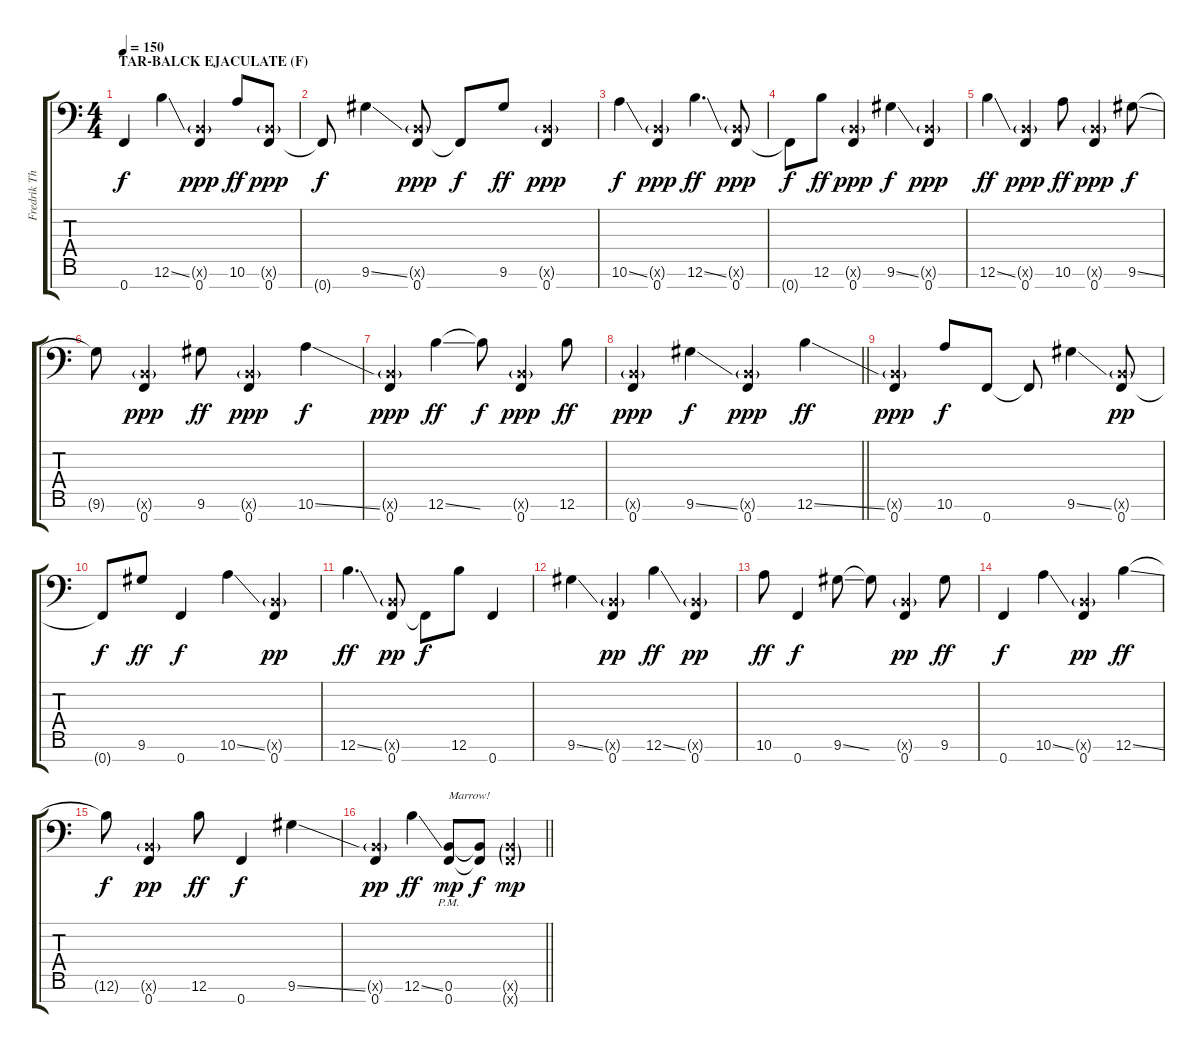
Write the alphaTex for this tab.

\track ("Fredrik Thordendal (8 string Guitar in F" "Fredrik Th") {instrument distortionguitar}
\staff {score tabs}
\tuning (Bb3 Gb3 Db3 Ab2 Eb2 B1 F1) {hide}
\ts (4 4)
\section ("" "TAR-BALCK EJACULATE (F)")
\tempo 150
\clef f4
\ks c
0.7.4{dy f volume 12 balance 4 instrument distortionguitar} 12.6{ss}.4 (0.6{g x} 0.7).4{dy ppp} 10.6.8{dy ff} (0.6{g x} 0.7).8{dy ppp} |
0.7{t}.8{dy f} 9.6{ss}.4 (0.6{g x} 0.7).8{dy ppp} 0.7{t}.8{dy f} 9.6.8{dy ff} (0.6{g x} 0.7).4{dy ppp} |
10.6{ss}.4{dy f} (0.6{g x} 0.7).4{dy ppp} 12.6{ss}.4{d dy ff} (0.6{g x} 0.7).8{dy ppp} |
0.7{t}.8{dy f} 12.6.8{dy ff} (0.6{g x} 0.7).4{dy ppp} 9.6{ss}.4{dy f} (0.6{g x} 0.7).4{dy ppp} |
12.6{ss}.4{dy ff} (0.6{g x} 0.7).4{dy ppp} 10.6.8{dy ff} (0.6{g x} 0.7).4{dy ppp} 9.6{ss}.8{dy f} |
9.6{t}.8 (0.6{g x} 0.7).4{dy ppp} 9.6.8{dy ff} (0.6{g x} 0.7).4{dy ppp} 10.6{ss}.4{dy f} |
(0.6{g x} 0.7).4{dy ppp} 12.6{ss}.4{dy ff} 12.6{t}.8{dy f} (0.6{g x} 0.7).4{dy ppp} 12.6.8{dy ff} |
\barLineRight lightlight
(0.6{g x} 0.7).4{dy ppp} 9.6{ss}.4{dy f} (0.6{g x} 0.7).4{dy ppp} 12.6{ss}.4{dy ff} |
(0.6{g x} 0.7).4{dy ppp} 10.6.8{dy f} 0.7.8 0.7{t}.8 9.6{ss}.4 (0.6{g x} 0.7).8{dy pp} |
0.7{t}.8{dy f} 9.6.8{dy ff} 0.7.4{dy f} 10.6{ss}.4 (0.6{g x} 0.7).4{dy pp} |
12.6{ss}.4{d dy ff} (0.6{g x} 0.7).8{dy pp} 0.7{t}.8{dy f} 12.6.8 0.7.4 |
9.6{ss}.4 (0.6{g x} 0.7).4{dy pp} 12.6{ss}.4{dy ff} (0.6{g x} 0.7).4{dy pp} |
10.6.8{dy ff} 0.7.4{dy f} 9.6{ss}.8 9.6{t}.8 (0.6{g x} 0.7).4{dy pp} 9.6.8{dy ff} |
0.7.4{dy f} 10.6{ss}.4 (0.6{g x} 0.7).4{dy pp} 12.6{ss}.4{dy ff} |
12.6{t}.8{dy f} (0.6{g x} 0.7).4{dy pp} 12.6.8{dy ff} 0.7.4{dy f} 9.6{ss}.4 |
\barLineRight lightlight
(0.6{g x} 0.7).4{dy pp} 12.6{ss}.4{dy ff} (0.6{pm} 0.7{pm}).8{txt "Marrow!" dy mp} (0.6{t} 0.7{t}).8{dy f} (0.6{g x} 0.7{g x}).4{dy mp}
